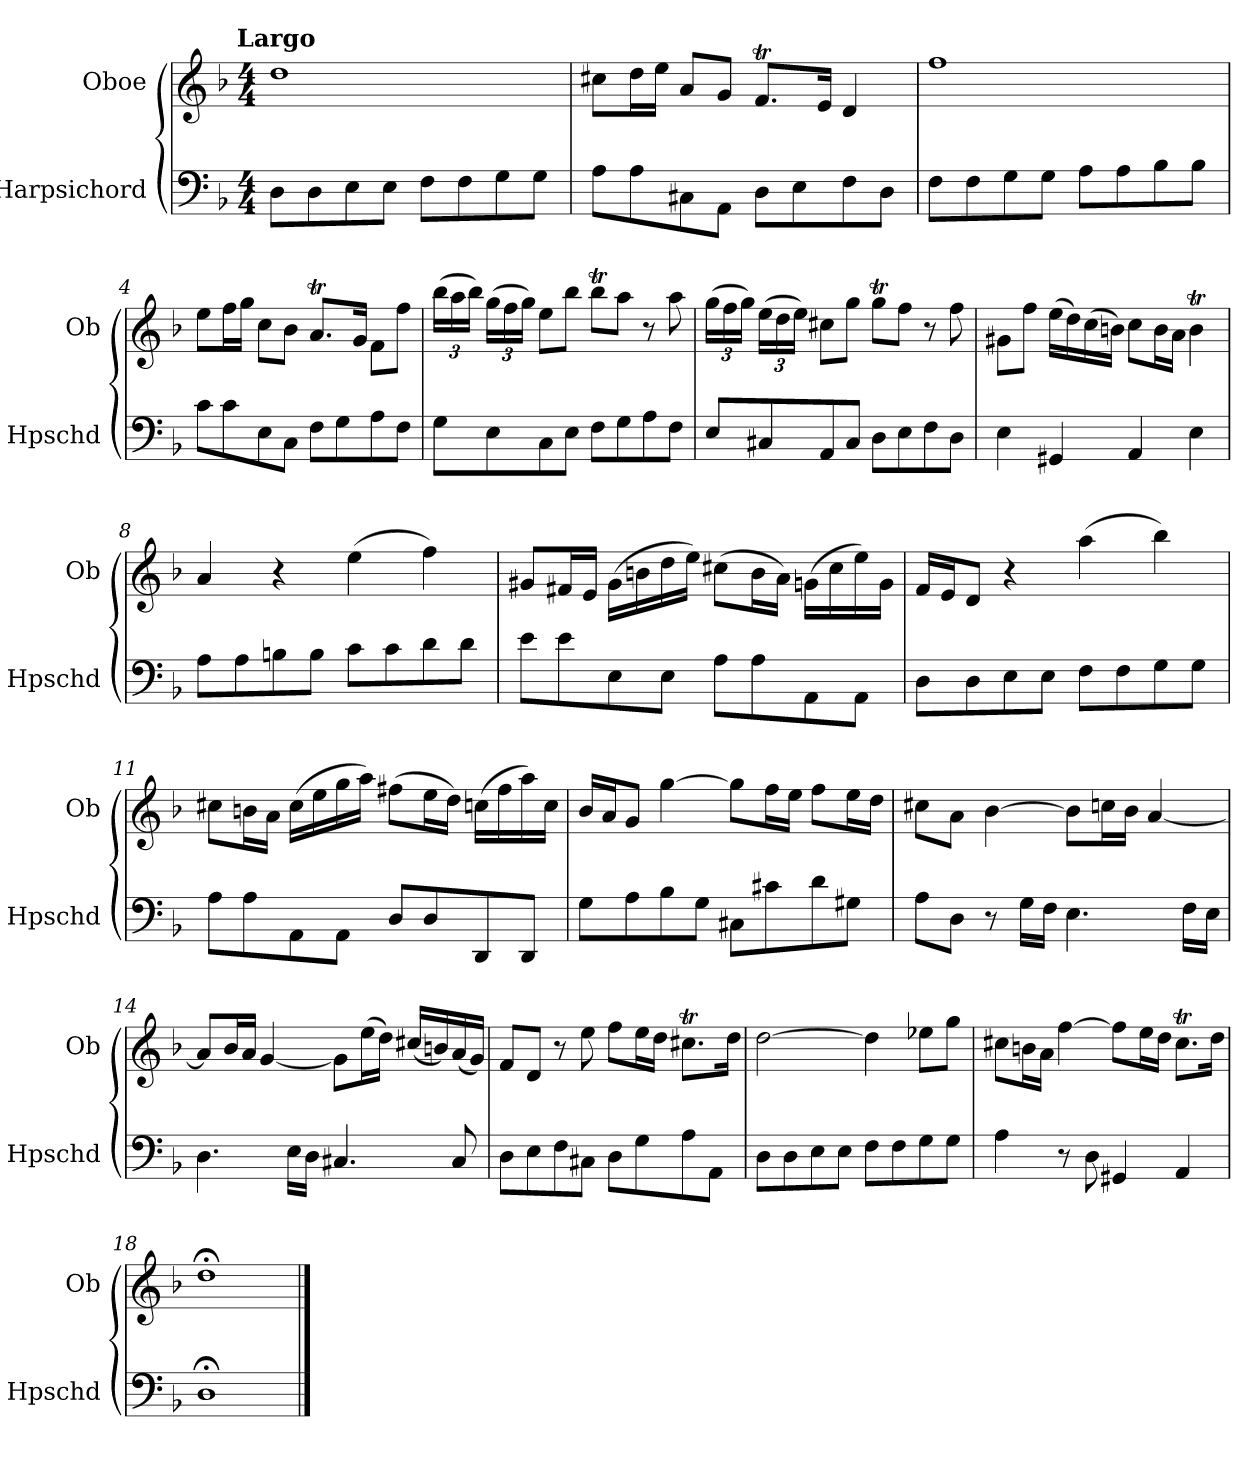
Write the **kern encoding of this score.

**kern	**kern
*part2	*part1
*staff2	*staff1
*I"Harpsichord	*I"Oboe
*I'Hpschd	*I'Ob
*clefF4	*clefG2
*k[b-]	*k[b-]
*d:	*d:
!!LO:TX:omd:t=Largo
*M4/4	*M4/4
*MM46	*MM46
=1	=1
8D\L	1dd\
8D\	.
8E\	.
8E\J	.
8F\L	.
8F\	.
8G\	.
8G\J	.
=2	=2
8A\L	8cc#X\L
8A\	16dd\L
.	16ee\JJ
8C#X\	8a/L
8AA\J	8g/J
8D\L	8.fT/L
8E\	.
.	16e/Jk
8F\	4d/
8D\J	.
=3	=3
8F\L	1ff\
8F\	.
8G\	.
8G\J	.
8A\L	.
8A\	.
8B-\	.
8B-\J	.
=4	=4
8c\L	8ee\L
8c\	16ff\L
.	16gg\JJ
8E\	8cc\L
8C\J	8b-\J
8F\L	8.at/L
8G\	.
.	16g/Jk
8A\	8f\L
8F\J	8ff\J
=5	=5
8G\L	(24bb-\LL
.	24aa\
.	24bb-\JJ)
8E\	(24gg\LL
.	24ff\
.	24gg\JJ)
8C\	8ee\L
8E\J	8bb-\J
8F\L	8bb-T\L
8G\	8aa\J
8A\	8r
8F\J	8aa\
=6	=6
8E/L	(24gg\LL
.	24ff\
.	24gg\JJ)
8C#X/	(24ee\LL
.	24dd\
.	24ee\JJ)
8AA/	8cc#X\L
8C#/J	8gg\J
8D\L	8ggT\L
8E\	8ff\J
8F\	8r
8D\J	8ff\
=7	=7
4E\	8g#X\L
.	8ff\J
4GG#X/	(16ee\LL
.	16dd\)
.	(16cc\
.	16bn\JJ)
4AA/	8cc\L
.	16b\L
.	16a\JJ
4E\	4bt\
=8	=8
8A\L	4a/
8A\	.
8Bn\	4r
8B\J	.
8c\L	(4ee\
8c\	.
8d\	4ff\)
8d\J	.
=9	=9
8e\L	8g#X/L
8e\	16f#X/L
.	16e/JJ
8E\	(16g#\LL
.	16bn\
8E\J	16dd\
.	16ee\JJ)
8A\L	(8cc#X\L
8A\	16b\L
.	16a\JJ)
8AA\	(16gn\LL
.	16cc#\
8AA\J	16ee\)
.	16g\JJ
=10	=10
8D\L	16f/LL
.	16e/J
8D\	8d/J
8E\	4r
8E\J	.
8F\L	(4aa\
8F\	.
8G\	4bb-\)
8G\J	.
=11	=11
8A\L	8cc#X\L
8A\	16bn\L
.	16a\JJ
8AA\	(16cc#\LL
.	16ee\
8AA\J	16gg\
.	16aa\JJ)
8D/L	(8ff#X\L
8D/	16ee\L
.	16dd\JJ)
8DD/	(16ccn\LL
.	16ff#\
8DD/J	16aa\)
.	16cc\JJ
=12	=12
8G\L	16b-/LL
.	16a/J
8A\	8g/J
8B-\	[4gg\
8G\J	.
8C#X\L	8gg\L]
8c#X\	16ff\L
.	16ee\JJ
8d\	8ff\L
8G#X\J	16ee\L
.	16dd\JJ
=13	=13
8A\L	8cc#X\L
8D\J	8a\J
8r	[4b-\
16G\LL	.
16F\JJ	.
4.E\	8b-\L]
.	16ccn\L
.	16b-\JJ
.	[4a/
16F\LL	.
16E\JJ	.
=14	=14
4.D\	8a/L]
.	16b-/L
.	16a/JJ
.	[4g/
16E\LL	.
16D\JJ	.
4.C#X/	8g\L]
.	(16ee\L
.	16dd\JJ)
.	(16cc#X/LL
.	16bn/)
8C#/	(16a/
.	16g/JJ)
=15	=15
8D\L	8f/L
8E\	8d/J
8F\	8r
8C#X\J	8ee\
8D\L	8ff\L
8G\	16ee\L
.	16dd\JJ
8A\	8.cc#Xt\L
8AA\J	.
.	16dd\Jk
=16	=16
8D\L	[2dd\
8D\	.
8E\	.
8E\J	.
8F\L	4dd\]
8F\	.
8G\	8ee-X\L
8G\J	8gg\J
=17	=17
4A\	8cc#X\L
.	16bn\L
.	16a\JJ
8r	[4ff\
8D\	.
4GG#X/	8ff\L]
.	16ee\L
.	16dd\JJ
4AA/	8.cc#t\L
.	16dd\Jk
=18	=18
1D;<\	1dd;<\
==	==
*-	*-
